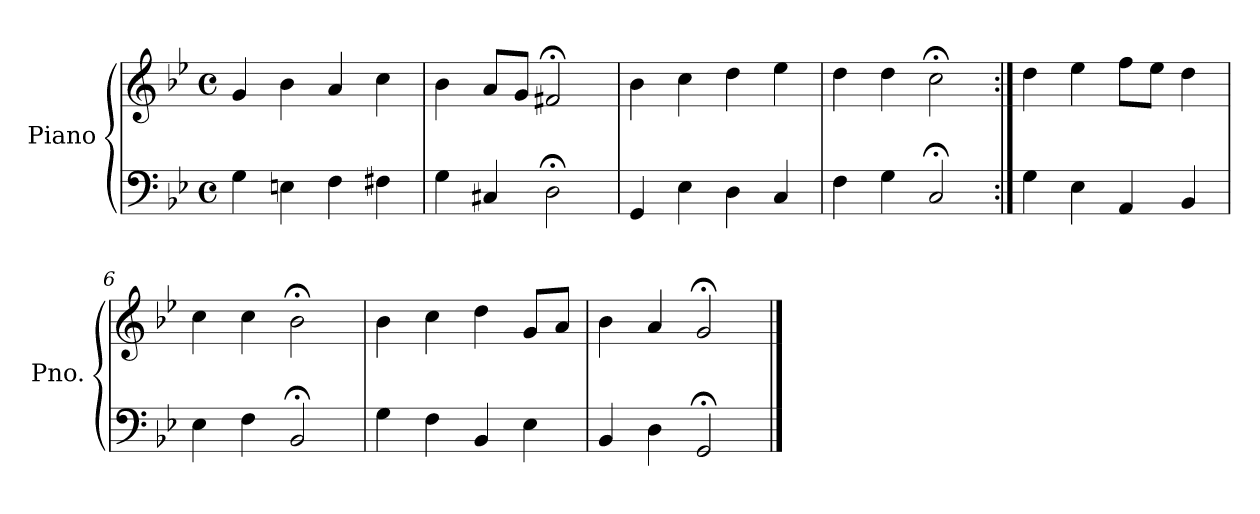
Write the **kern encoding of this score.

**kern	**kern
*part1	*part1
*staff2	*staff1
*I"Piano	*
*I'Pno.	*
*clefF4	*clefG2
*k[b-e-]	*k[b-e-]
*M4/4	*M4/4
*met(c)	*met(c)
=1	=1
4G\	4g/
4En\	4b-\
4F\	4a/
4F#X\	4cc\
=2	=2
4G\	4b-\
4C#X/	8a/L
.	8g/J
2D;<\	2f#X;</
=3	=3
4GG/	4b-\
4E-\	4cc\
4D\	4dd\
4C/	4ee-\
=4	=4
4F\	4dd\
4G\	4dd\
2C;</	2cc;<\
=5:|!	=5:|!
4G\	4dd\
4E-\	4ee-\
4AA/	8ff\L
.	8ee-\J
4BB-/	4dd\
=6	=6
4E-\	4cc\
4F\	4cc\
2BB-;</	2b-;<\
=7	=7
4G\	4b-\
4F\	4cc\
4BB-/	4dd\
4E-\	8g/L
.	8a/J
!!LO:LB:g=z
=8	=8
4BB-/	4b-\
4D\	4a/
2GG;</	2g;</
==	==
*-	*-
